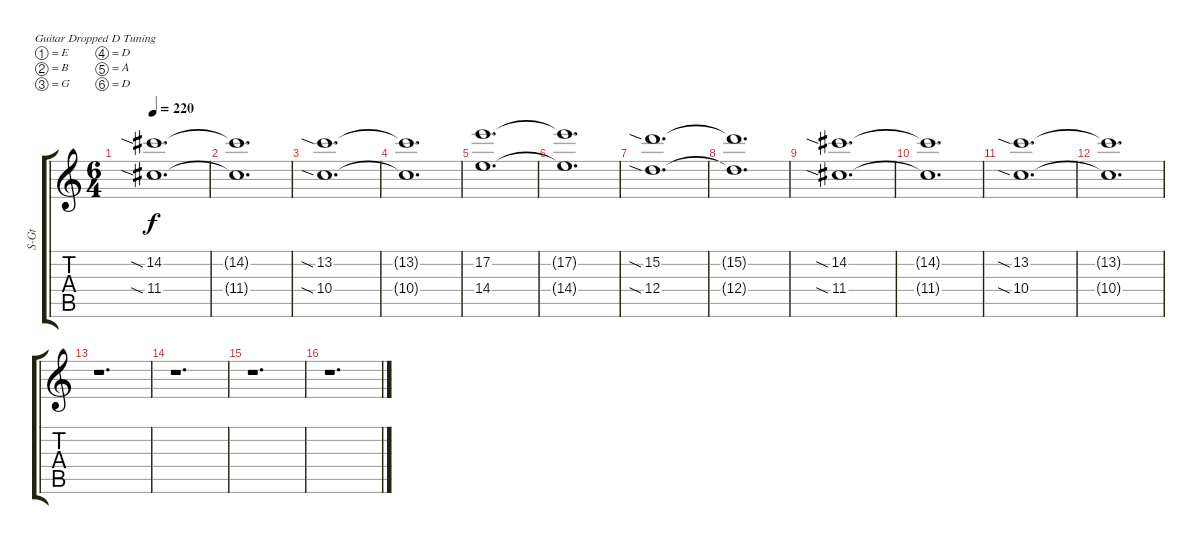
\bracketExtendMode groupsimilarinstruments
\otherSystemsTrackNameOrientation horizontal
\track ("Keyboards" "S-Gt") {instrument stringensemble1}
\staff {score tabs}
\tuning (E4 B3 G3 D3 A2 D2)
\displaytranspose 12
\ts (6 4)
\tempo 220
\clef g2
\ks c
(14.2{sia acc #} 11.4{sia acc #}).1{d dy f beam Down} |
(14.2{t acc #} 11.4{t acc #}).1{d beam Down} |
(13.2{sia} 10.4{sia}).1{d beam Down} |
(13.2{t} 10.4{t}).1{d beam Down} |
(17.2 14.4).1{d beam Down} |
(17.2{t} 14.4{t}).1{d beam Down} |
(15.2{sia} 12.4{sia}).1{d beam Down} |
(15.2{t} 12.4{t}).1{d beam Down} |
(14.2{sia acc #} 11.4{sia acc #}).1{d beam Down} |
(14.2{t acc #} 11.4{t acc #}).1{d beam Down} |
(13.2{sia} 10.4{sia}).1{d beam Down} |
(13.2{t} 10.4{t}).1{d beam Down} |
r.1{d beam Down} |
r.1{d beam Down} |
r.1{d beam Down} |
r.1{d beam Down}
